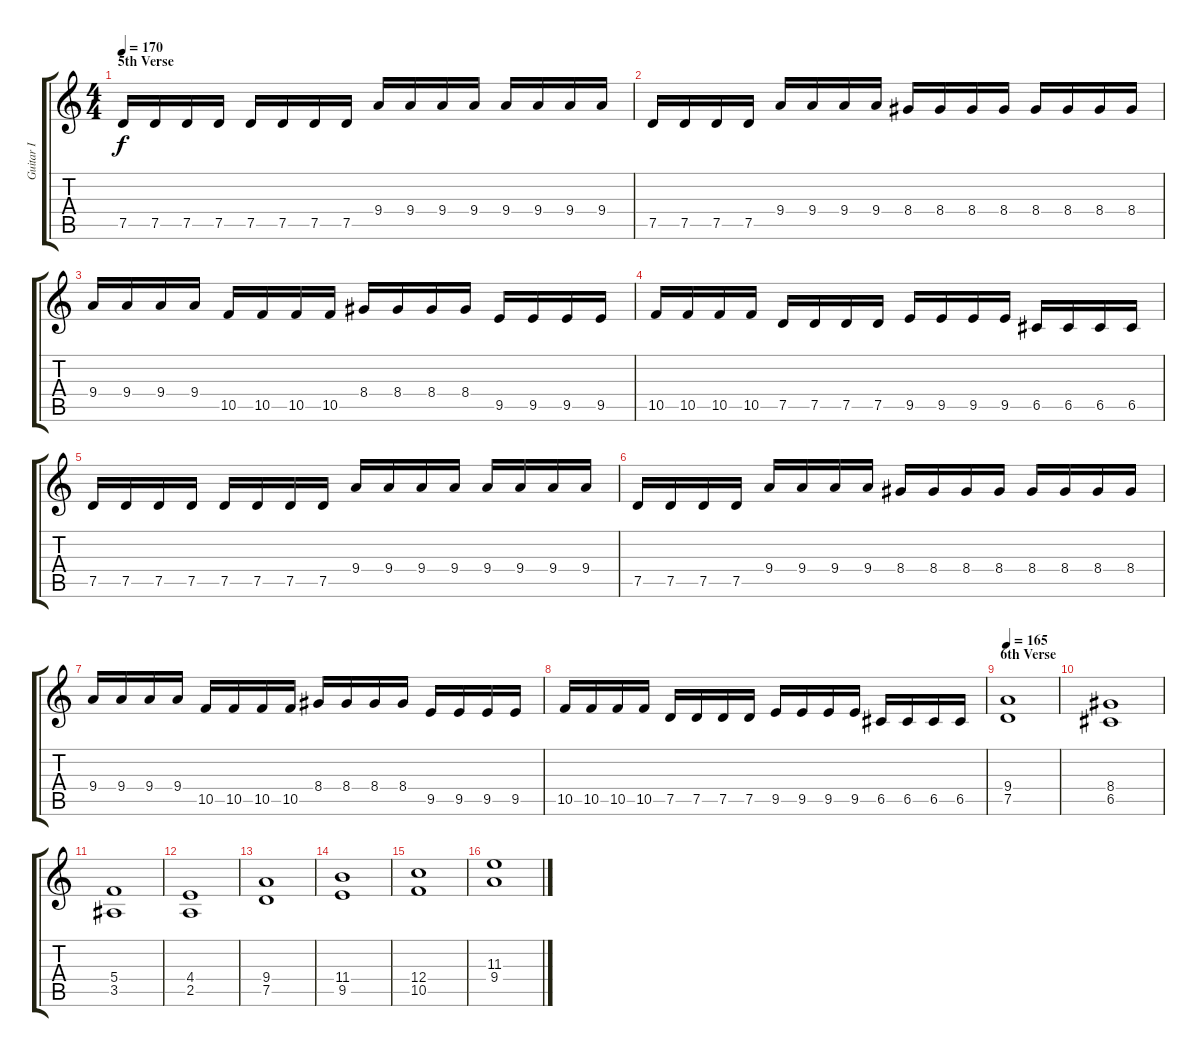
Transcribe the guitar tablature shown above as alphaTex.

\track ("Guitar I" "Guitar I") {instrument distortionguitar}
\staff {score tabs}
\tuning (D4 A3 F3 C3 G2 D2) {hide}
\ts (4 4)
\section ("" "5th Verse")
\tempo 170
\clef g2
\ks c
7.5.16{dy f} 7.5.16 7.5.16 7.5.16 7.5.16 7.5.16 7.5.16 7.5.16 9.4.16 9.4.16 9.4.16 9.4.16 9.4.16 9.4.16 9.4.16 9.4.16 |
7.5.16 7.5.16 7.5.16 7.5.16 9.4.16 9.4.16 9.4.16 9.4.16 8.4.16 8.4.16 8.4.16 8.4.16 8.4.16 8.4.16 8.4.16 8.4.16 |
9.4.16 9.4.16 9.4.16 9.4.16 10.5.16 10.5.16 10.5.16 10.5.16 8.4.16 8.4.16 8.4.16 8.4.16 9.5.16 9.5.16 9.5.16 9.5.16 |
10.5.16 10.5.16 10.5.16 10.5.16 7.5.16 7.5.16 7.5.16 7.5.16 9.5.16 9.5.16 9.5.16 9.5.16 6.5.16 6.5.16 6.5.16 6.5.16 |
7.5.16 7.5.16 7.5.16 7.5.16 7.5.16 7.5.16 7.5.16 7.5.16 9.4.16 9.4.16 9.4.16 9.4.16 9.4.16 9.4.16 9.4.16 9.4.16 |
7.5.16 7.5.16 7.5.16 7.5.16 9.4.16 9.4.16 9.4.16 9.4.16 8.4.16 8.4.16 8.4.16 8.4.16 8.4.16 8.4.16 8.4.16 8.4.16 |
9.4.16 9.4.16 9.4.16 9.4.16 10.5.16 10.5.16 10.5.16 10.5.16 8.4.16 8.4.16 8.4.16 8.4.16 9.5.16 9.5.16 9.5.16 9.5.16 |
10.5.16 10.5.16 10.5.16 10.5.16 7.5.16 7.5.16 7.5.16 7.5.16 9.5.16 9.5.16 9.5.16 9.5.16 6.5.16 6.5.16 6.5.16 6.5.16 |
\section ("" "6th Verse")
\tempo 165
(9.4 7.5).1 |
(8.4 6.5).1 |
(5.4 3.5).1 |
(4.4 2.5).1 |
(9.4 7.5).1 |
(11.4 9.5).1 |
(12.4 10.5).1 |
(11.3 9.4).1
